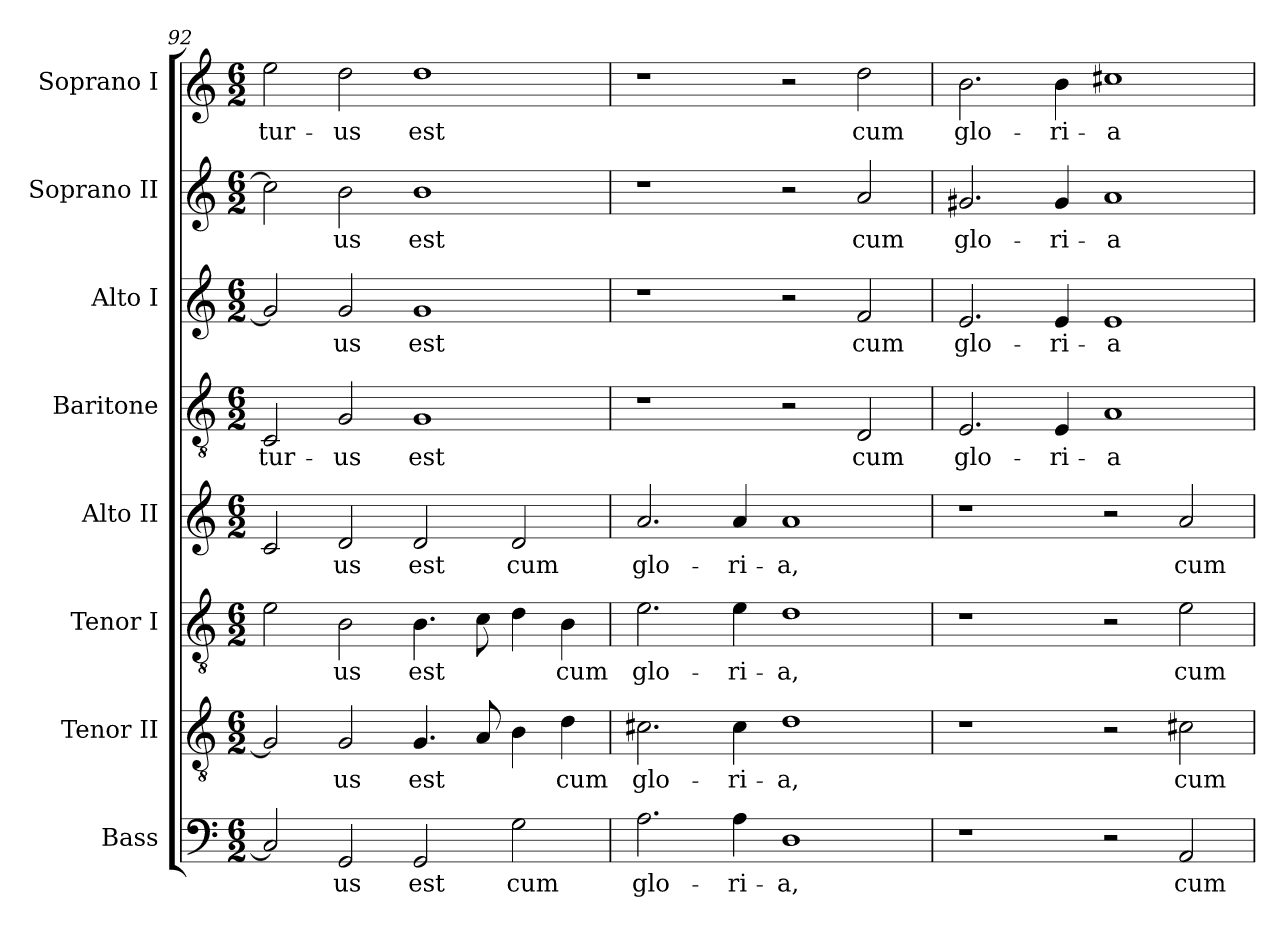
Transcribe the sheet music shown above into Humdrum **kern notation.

**kern	**text	**kern	**text	**kern	**text	**kern	**text	**kern	**text	**kern	**text	**kern	**text	**kern	**text
*part8	*part8	*part7	*part7	*part6	*part6	*part5	*part5	*part4	*part4	*part3	*part3	*part2	*part2	*part1	*part1
*staff8	*staff8	*staff7	*staff7	*staff6	*staff6	*staff5	*staff5	*staff4	*staff4	*staff3	*staff3	*staff2	*staff2	*staff1	*staff1
*I"Bass	*	*I"Tenor II	*	*I"Tenor I	*	*I"Alto II	*	*I"Baritone	*	*I"Alto I	*	*I"Soprano II	*	*I"Soprano I	*
!!LO:LB:g=z
*clefF4	*	*clefGv2	*	*clefGv2	*	*clefG2	*	*clefGv2	*	*clefG2	*	*clefG2	*	*clefG2	*
*ITrd7c12	*	*ITrd7c12	*	*ITrd7c12	*	*	*	*ITrd7c12	*	*	*	*	*	*	*
*k[]	*	*k[]	*	*k[]	*	*k[]	*	*k[]	*	*k[]	*	*k[]	*	*k[]	*
*C:	*	*C:	*	*C:	*	*C:	*	*C:	*	*C:	*	*C:	*	*C:	*
*M6/2	*	*M6/2	*	*M6/2	*	*M6/2	*	*M6/2	*	*M6/2	*	*M6/2	*	*M6/2	*
=92	=92	=92	=92	=92	=92	=92	=92	=92	=92	=92	=92	=92	=92	=92	=92
!	!	!	!	!	!	!	!	!	!LO:LY:b:color=#000000	!	!	!	!	!	!
!	!	!	!	!	!	!	!	!	!	!	!	!	!	!	!LO:LY:b:color=#000000
2CCi/]	.	2GGi/]	.	2Ei\	.	2ci/	.	2CCi/	-tur-	2gi/]	.	2cci\]	.	2eei\	-tur-
!	!LO:LY:b:color=#000000	!	!	!	!	!	!	!	!	!	!	!	!	!	!
!	!	!	!LO:LY:b:color=#000000	!	!	!	!	!	!	!	!	!	!	!	!
!	!	!	!	!	!LO:LY:b:color=#000000	!	!	!	!	!	!	!	!	!	!
!	!	!	!	!	!	!	!LO:LY:b:color=#000000	!	!	!	!	!	!	!	!
!	!	!	!	!	!	!	!	!	!LO:LY:b:color=#000000	!	!	!	!	!	!
!	!	!	!	!	!	!	!	!	!	!	!LO:LY:b:color=#000000	!	!	!	!
!	!	!	!	!	!	!	!	!	!	!	!	!	!LO:LY:b:color=#000000	!	!
!	!	!	!	!	!	!	!	!	!	!	!	!	!	!	!LO:LY:b:color=#000000
2GGGi/	-us	2GGi/	-us	2BBi\	-us	2di/	-us	2GGi/	-us	2gi/	-us	2bi\	-us	2ddi\	-us
!	!LO:LY:b:color=#000000	!	!	!	!	!	!	!	!	!	!	!	!	!	!
!	!	!	!LO:LY:b:color=#000000	!	!	!	!	!	!	!	!	!	!	!	!
!	!	!	!	!	!LO:LY:b:color=#000000	!	!	!	!	!	!	!	!	!	!
!	!	!	!	!	!	!	!LO:LY:b:color=#000000	!	!	!	!	!	!	!	!
!	!	!	!	!	!	!	!	!	!LO:LY:b:color=#000000	!	!	!	!	!	!
!	!	!	!	!	!	!	!	!	!	!	!LO:LY:b:color=#000000	!	!	!	!
!	!	!	!	!	!	!	!	!	!	!	!	!	!LO:LY:b:color=#000000	!	!
!	!	!	!	!	!	!	!	!	!	!	!	!	!	!	!LO:LY:b:color=#000000
2GGGi/	est	4.GGi/	est	4.BBi\	est	2di/	est	1GGi	est	1gi	est	1bi	est	1ddi	est
.	.	8AAi/	.	8Ci\	.	.	.	.	.	.	.	.	.	.	.
!	!LO:LY:b:color=#000000	!	!	!	!	!	!	!	!	!	!	!	!	!	!
!	!	!	!	!	!	!	!LO:LY:b:color=#000000	!	!	!	!	!	!	!	!
2GGi\	cum	4BBi\	.	4Di\	.	2di/	cum	.	.	.	.	.	.	.	.
!	!	!	!LO:LY:b:color=#000000	!	!	!	!	!	!	!	!	!	!	!	!
!	!	!	!	!	!LO:LY:b:color=#000000	!	!	!	!	!	!	!	!	!	!
.	.	4Di\	cum	4BBi\	cum	.	.	.	.	.	.	.	.	.	.
=93	=93	=93	=93	=93	=93	=93	=93	=93	=93	=93	=93	=93	=93	=93	=93
!	!LO:LY:b:color=#000000	!	!	!	!	!	!	!	!	!	!	!	!	!	!
!	!	!	!LO:LY:b:color=#000000	!	!	!	!	!	!	!	!	!	!	!	!
!	!	!	!	!	!LO:LY:b:color=#000000	!	!	!	!	!	!	!	!	!	!
!	!	!	!	!	!	!	!LO:LY:b:color=#000000	!	!	!	!	!	!	!	!
2.AAi\	glo-	2.C#Xi\	glo-	2.Ei\	glo-	2.ai/	glo-	1r	.	1r	.	1r	.	1r	.
!	!LO:LY:b:color=#000000	!	!	!	!	!	!	!	!	!	!	!	!	!	!
!	!	!	!LO:LY:b:color=#000000	!	!	!	!	!	!	!	!	!	!	!	!
!	!	!	!	!	!LO:LY:b:color=#000000	!	!	!	!	!	!	!	!	!	!
!	!	!	!	!	!	!	!LO:LY:b:color=#000000	!	!	!	!	!	!	!	!
4AAi\	-ri-	4C#i\	-ri-	4Ei\	-ri-	4ai/	-ri-	.	.	.	.	.	.	.	.
!	!LO:LY:b:color=#000000	!	!	!	!	!	!	!	!	!	!	!	!	!	!
!	!	!	!LO:LY:b:color=#000000	!	!	!	!	!	!	!	!	!	!	!	!
!	!	!	!	!	!LO:LY:b:color=#000000	!	!	!	!	!	!	!	!	!	!
!	!	!	!	!	!	!	!LO:LY:b:color=#000000	!	!	!	!	!	!	!	!
1DDi	-a,	1Di	-a,	1Di	-a,	1ai	-a,	2r	.	2r	.	2r	.	2r	.
!	!	!	!	!	!	!	!	!	!LO:LY:b:color=#000000	!	!	!	!	!	!
!	!	!	!	!	!	!	!	!	!	!	!LO:LY:b:color=#000000	!	!	!	!
!	!	!	!	!	!	!	!	!	!	!	!	!	!LO:LY:b:color=#000000	!	!
!	!	!	!	!	!	!	!	!	!	!	!	!	!	!	!LO:LY:b:color=#000000
.	.	.	.	.	.	.	.	2DDi/	cum	2fi/	cum	2ai/	cum	2ddi\	cum
=94	=94	=94	=94	=94	=94	=94	=94	=94	=94	=94	=94	=94	=94	=94	=94
!	!	!	!	!	!	!	!	!	!LO:LY:b:color=#000000	!	!	!	!	!	!
!	!	!	!	!	!	!	!	!	!	!	!LO:LY:b:color=#000000	!	!	!	!
!	!	!	!	!	!	!	!	!	!	!	!	!	!LO:LY:b:color=#000000	!	!
!	!	!	!	!	!	!	!	!	!	!	!	!	!	!	!LO:LY:b:color=#000000
1r	.	1r	.	1r	.	1r	.	2.EEi/	glo-	2.ei/	glo-	2.g#Xi/	glo-	2.bi\	glo-
!	!	!	!	!	!	!	!	!	!LO:LY:b:color=#000000	!	!	!	!	!	!
!	!	!	!	!	!	!	!	!	!	!	!LO:LY:b:color=#000000	!	!	!	!
!	!	!	!	!	!	!	!	!	!	!	!	!	!LO:LY:b:color=#000000	!	!
!	!	!	!	!	!	!	!	!	!	!	!	!	!	!	!LO:LY:b:color=#000000
.	.	.	.	.	.	.	.	4EEi/	-ri-	4ei/	-ri-	4g#i/	-ri-	4bi\	-ri-
!	!	!	!	!	!	!	!	!	!LO:LY:b:color=#000000	!	!	!	!	!	!
!	!	!	!	!	!	!	!	!	!	!	!LO:LY:b:color=#000000	!	!	!	!
!	!	!	!	!	!	!	!	!	!	!	!	!	!LO:LY:b:color=#000000	!	!
!	!	!	!	!	!	!	!	!	!	!	!	!	!	!	!LO:LY:b:color=#000000
2r	.	2r	.	2r	.	2r	.	1AAi	-a	1ei	-a	1ai	-a	1cc#Xi	-a
!	!LO:LY:b:color=#000000	!	!	!	!	!	!	!	!	!	!	!	!	!	!
!	!	!	!LO:LY:b:color=#000000	!	!	!	!	!	!	!	!	!	!	!	!
!	!	!	!	!	!LO:LY:b:color=#000000	!	!	!	!	!	!	!	!	!	!
!	!	!	!	!	!	!	!LO:LY:b:color=#000000	!	!	!	!	!	!	!	!
2AAAi/	cum	2C#Xi\	cum	2Ei\	cum	2ai/	cum	.	.	.	.	.	.	.	.
=	=	=	=	=	=	=	=	=	=	=	=	=	=	=	=
*-	*-	*-	*-	*-	*-	*-	*-	*-	*-	*-	*-	*-	*-	*-	*-
